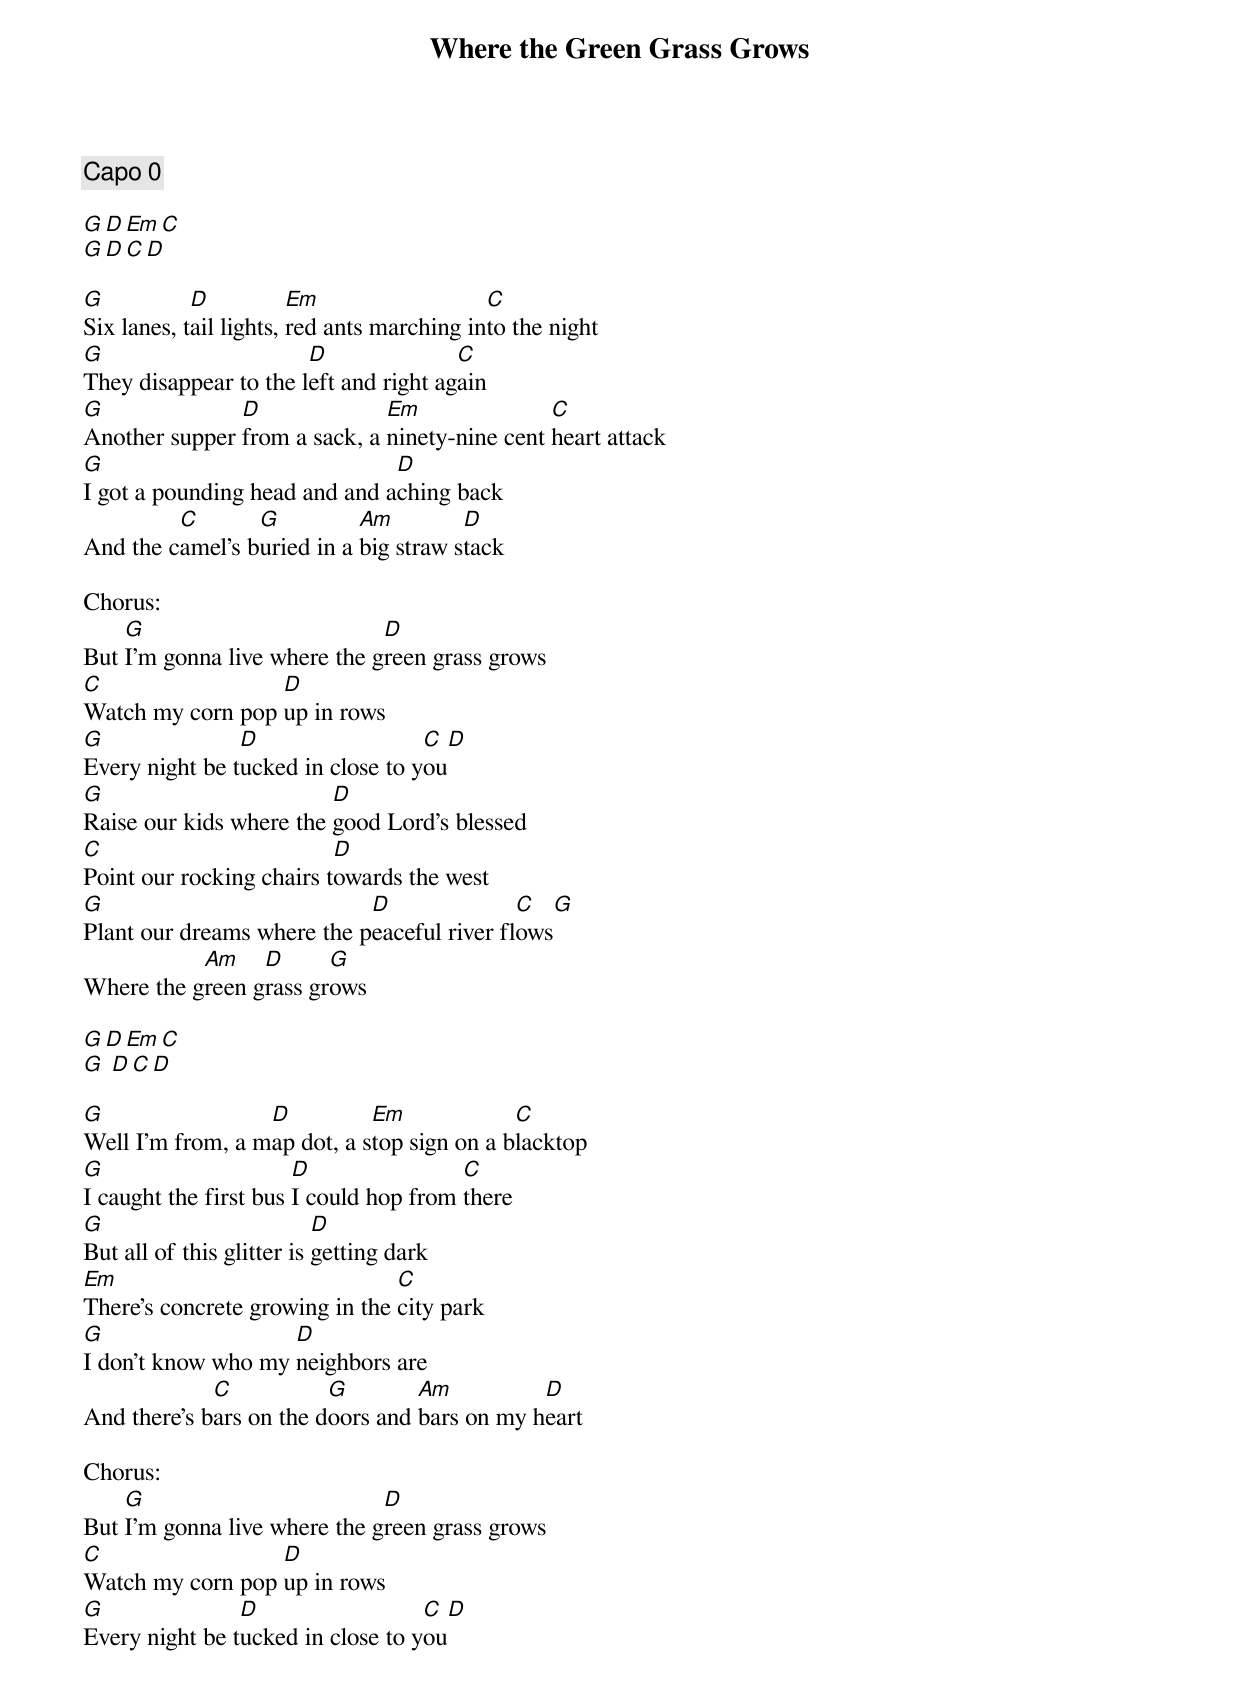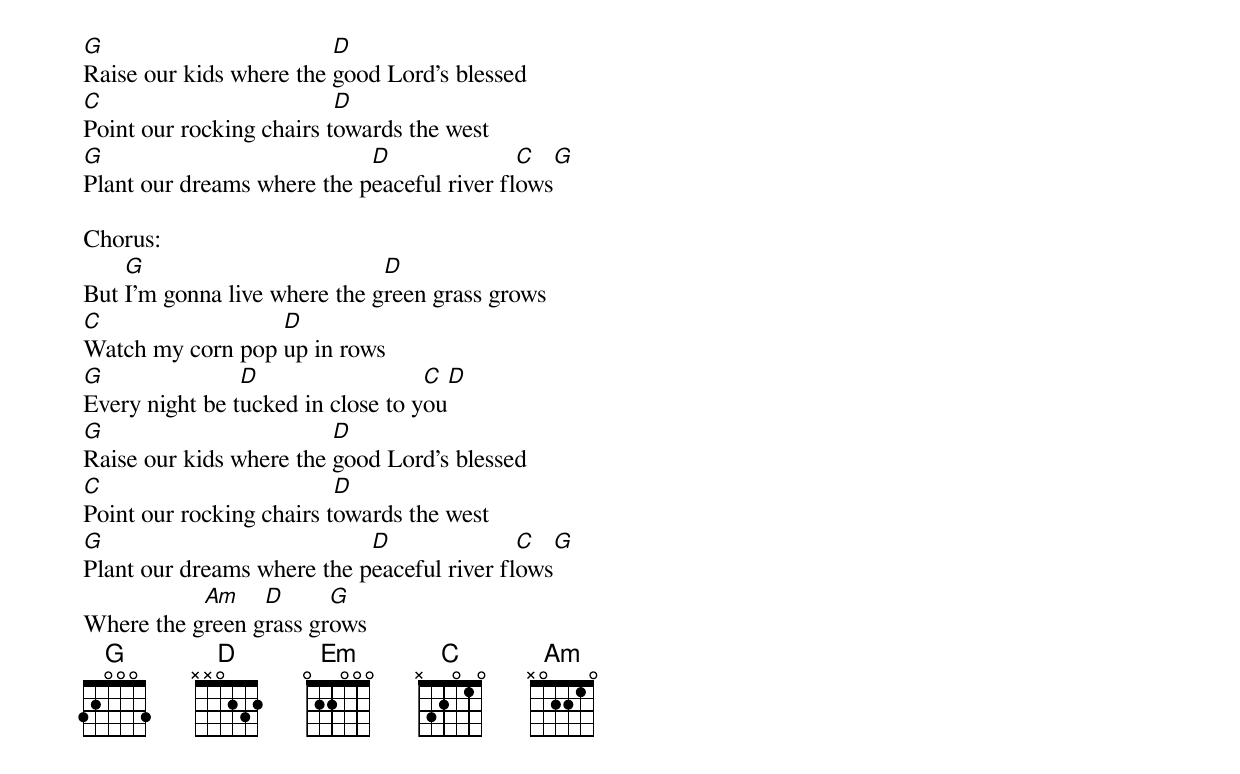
{title:Where the Green Grass Grows}
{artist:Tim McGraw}
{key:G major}
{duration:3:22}
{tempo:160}
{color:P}

{comment: Capo 0}

[G][D][Em][C]
[G][D][C][D]

[G]Six lanes, t[D]ail lights, [Em]red ants marching in[C]to the night
[G]They disappear to the l[D]eft and right ag[C]ain
[G]Another supper [D]from a sack, a [Em]ninety-nine cent [C]heart attack
[G]I got a pounding head and and a[D]ching back
And the c[C]amel's b[G]uried in a [Am]big straw s[D]tack

Chorus:
But [G]I'm gonna live where the g[D]reen grass grows
[C]Watch my corn pop [D]up in rows
[G]Every night be t[D]ucked in close to y[C]ou[D]
[G]Raise our kids where the [D]good Lord's blessed
[C]Point our rocking chairs t[D]owards the west
[G]Plant our dreams where the p[D]eaceful river fl[C]ows[G]
Where the g[Am]reen g[D]rass gr[G]ows

[G][D][Em][C]
[G] [D][C][D]

[G]Well I'm from, a m[D]ap dot, a s[Em]top sign on a b[C]lacktop
[G]I caught the first bus [D]I could hop from [C]there
[G]But all of this glitter is [D]getting dark
[Em]There's concrete growing in the [C]city park
[G]I don't know who my [D]neighbors are
And there's b[C]ars on the d[G]oors and [Am]bars on my h[D]eart

Chorus:
But [G]I'm gonna live where the g[D]reen grass grows
[C]Watch my corn pop [D]up in rows
[G]Every night be t[D]ucked in close to y[C]ou[D]
[G]Raise our kids where the [D]good Lord's blessed
[C]Point our rocking chairs t[D]owards the west
[G]Plant our dreams where the p[D]eaceful river fl[C]ows[G]

Chorus:
But [G]I'm gonna live where the g[D]reen grass grows
[C]Watch my corn pop [D]up in rows
[G]Every night be t[D]ucked in close to y[C]ou[D]
[G]Raise our kids where the [D]good Lord's blessed
[C]Point our rocking chairs t[D]owards the west
[G]Plant our dreams where the p[D]eaceful river fl[C]ows[G]
Where the g[Am]reen g[D]rass gr[G]ows
